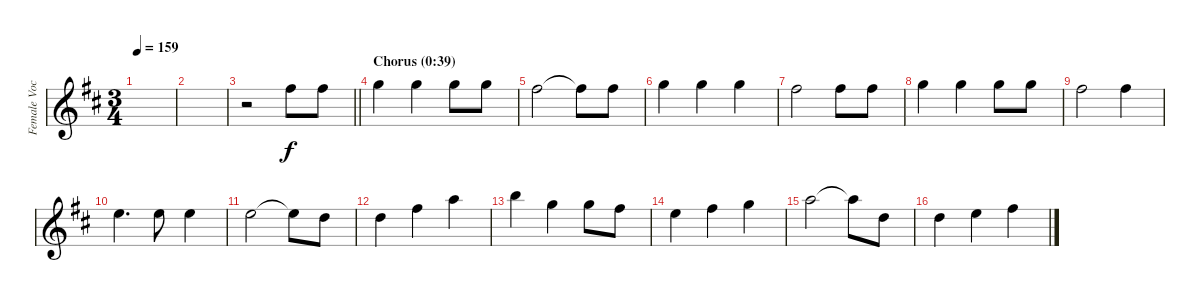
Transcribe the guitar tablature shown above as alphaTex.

\track ("Female Vocal" "Female Voc") {instrument acousticguitarsteel}
\staff {score}
\tuning (E4 B3 G3 D3 A2 E2) {hide}
\ts (3 4)
\tempo 159
\clef g2
\ks d
|
|
\barLineRight lightlight
r.2 2.1.8 2.1.8 |
\section ("" "Chorus (0:39)")
8.2.4 3.1.4 3.1.8 3.1.8 |
2.1.2 2.1{t}.8 2.1.8 |
8.2.4 3.1.4 3.1.4 |
2.1.2 2.1.8 2.1.8 |
8.2.4 3.1.4 3.1.8 3.1.8 |
2.1.2 2.1.4 |
0.1.4{d} 0.1.8 0.1.4 |
0.1.2 0.1{t}.8 3.2.8 |
3.2.4 2.1.4 5.1.4 |
7.1.4 3.1.4 3.1.8 2.1.8 |
0.1.4 2.1.4 3.1.4 |
5.1.2 5.1{t}.8 3.2.8 |
3.2.4 0.1.4 2.1.4
